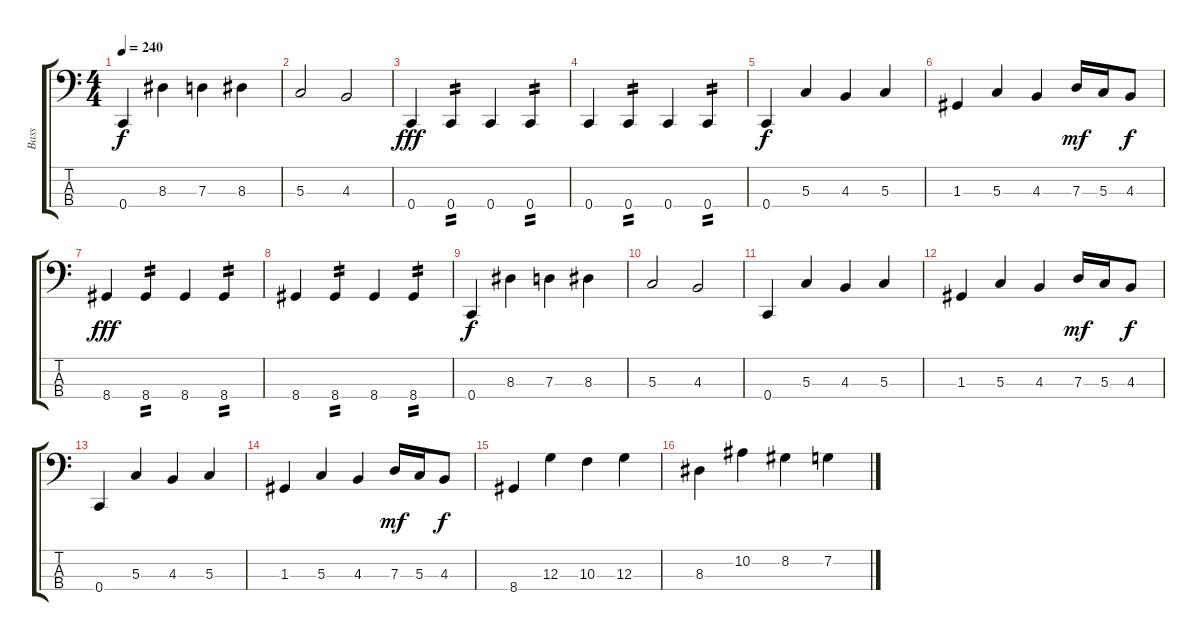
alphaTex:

\track ("Bass" "Bass") {instrument electricbassfinger}
\staff {score tabs}
\tuning (F2 C2 G1 C1) {hide}
\ts (4 4)
\tempo 240
\clef f4
\ks c
0.4.4{dy f} 8.3.4 7.3.4 8.3.4 |
5.3.2 4.3.2 |
0.4.4{dy fff} 0.4.4{tp 2} 0.4.4 0.4.4{tp 2} |
0.4.4 0.4.4{tp 2} 0.4.4 0.4.4{tp 2} |
0.4.4{dy f} 5.3.4 4.3.4 5.3.4 |
1.3.4 5.3.4 4.3.4 7.3.16{dy mf} 5.3.16 4.3.8{dy f} |
8.4.4{dy fff} 8.4.4{tp 2} 8.4.4 8.4.4{tp 2} |
8.4.4 8.4.4{tp 2} 8.4.4 8.4.4{tp 2} |
0.4.4{dy f} 8.3.4 7.3.4 8.3.4 |
5.3.2 4.3.2 |
0.4.4 5.3.4 4.3.4 5.3.4 |
1.3.4 5.3.4 4.3.4 7.3.16{dy mf} 5.3.16 4.3.8{dy f} |
0.4.4 5.3.4 4.3.4 5.3.4 |
1.3.4 5.3.4 4.3.4 7.3.16{dy mf} 5.3.16 4.3.8{dy f} |
8.4.4 12.3.4 10.3.4 12.3.4 |
8.3.4 10.2.4 8.2.4 7.2.4
